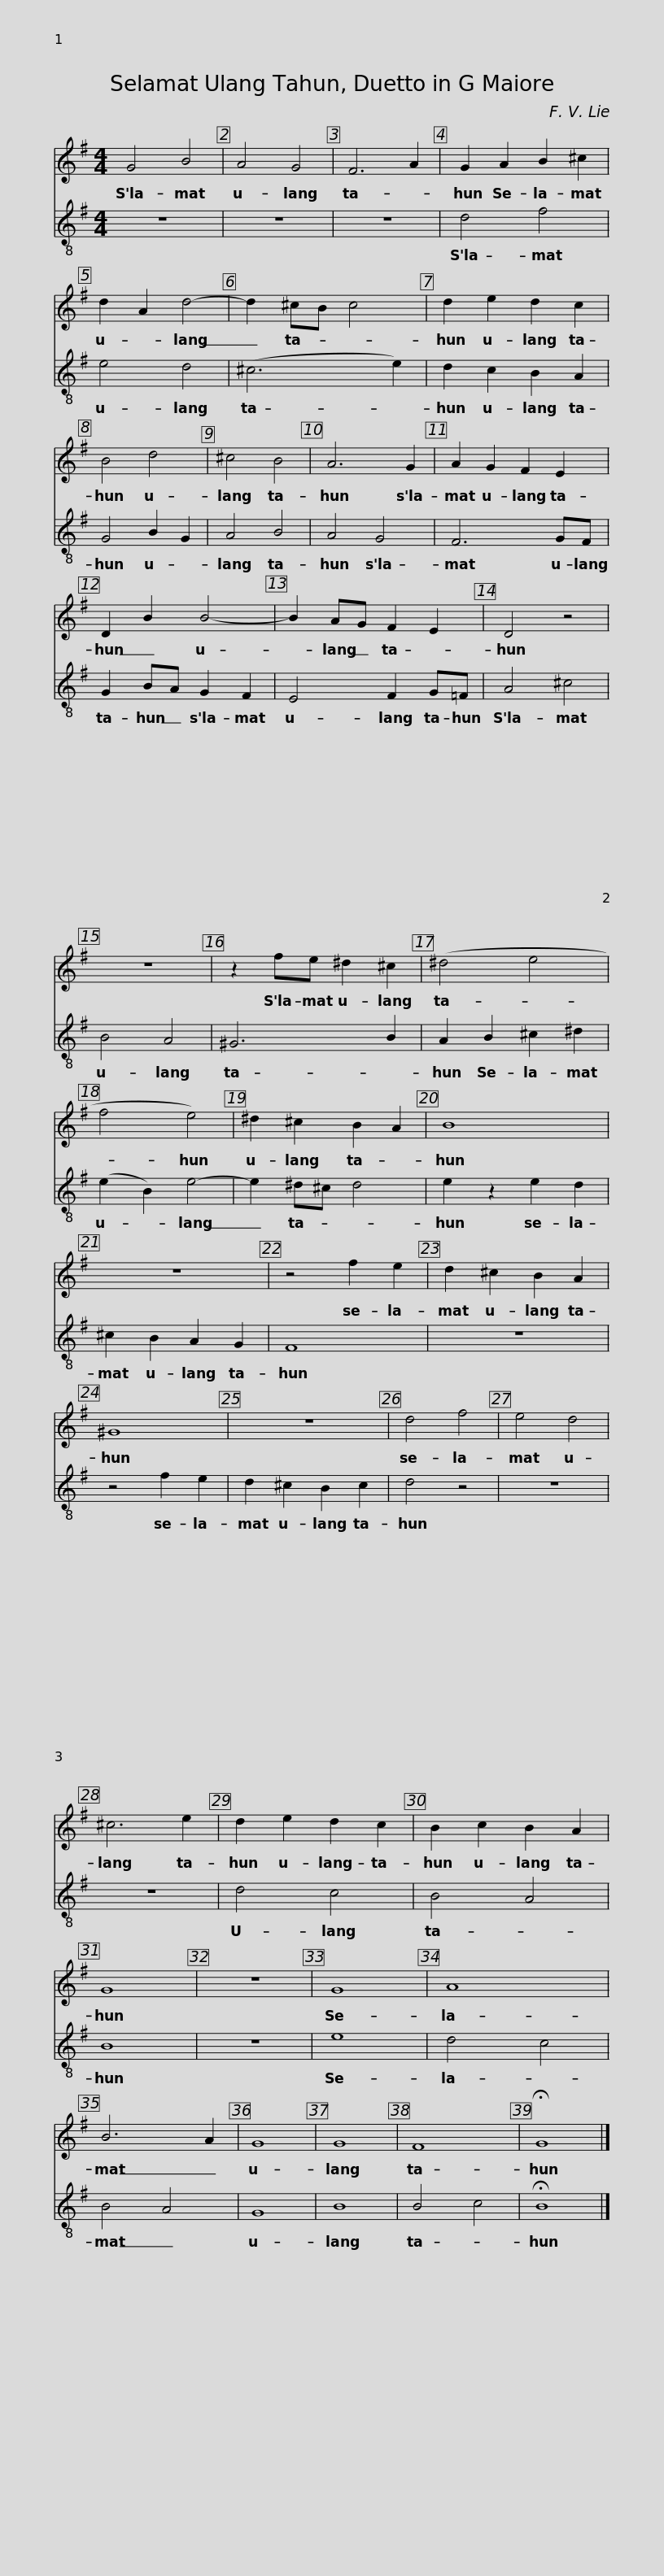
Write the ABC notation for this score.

X:1
%%score 1 2
L:1/8
M:4/4
I:linebreak $
K:G
V:1 treble
V:2 treble-8
V:1
 G4 B4 | A4 G4 | F6 A2 | G2 A2 B2 ^c2 | d2 A2 d4- | %5
 d2 ^cB c4 | d2 e2 d2 c2 | B4 d4 |$ ^c4 B4 | A6 G2 | %10
 A2 G2 F2 E2 | D2 B2 B4- | B2 AG F2 E2 | D4 z4 | z8 |$ %15
 z2 fe ^d2 ^c2 | (^d4 e4 | f4 e4) | ^d2 ^c2 B2 A2 | B8 | %20
 z8 |$ z4 f2 e2 | d2 ^c2 B2 A2 | ^G8 | z8 | %25
 d4 f4 | e4 d4 | ^c6 e2 | d2 e2 d2 c2 |$ B2 c2 B2 A2 | %30
 G8 | z8 | G8 | A8 | B6 A2 | %35
 G8 | G8 | F8 | !fermata!G8 |] %39
V:2
 z8 | z8 | z8 | d4 f4 | e4 d4 | %5
 (^c6 e2) | d2 c2 B2 A2 | G4 B2 G2 |$ A4 B4 | A4 G4 | %10
 F6 GF | G2 BA G2 F2 | E4 F2 G=F | A4 ^c4 | B4 A4 |$ %15
 ^G6 B2 | A2 B2 ^c2 ^d2 | (e2 B2) e4- | e2 ^d^c d4 | e2 z2 e2 d2 | %20
 ^c2 B2 A2 G2 |$ F8 | z8 | z4 f2 e2 | d2 ^c2 B2 c2 | %25
 d4 z4 | z8 | z8 | d4 c4 |$ B4 A4 | %30
 B8 | z8 | e8 | d4 c4 | B4 A4 | %35
 G8 | B8 | B4 c4 | !fermata!B8 |] %39
